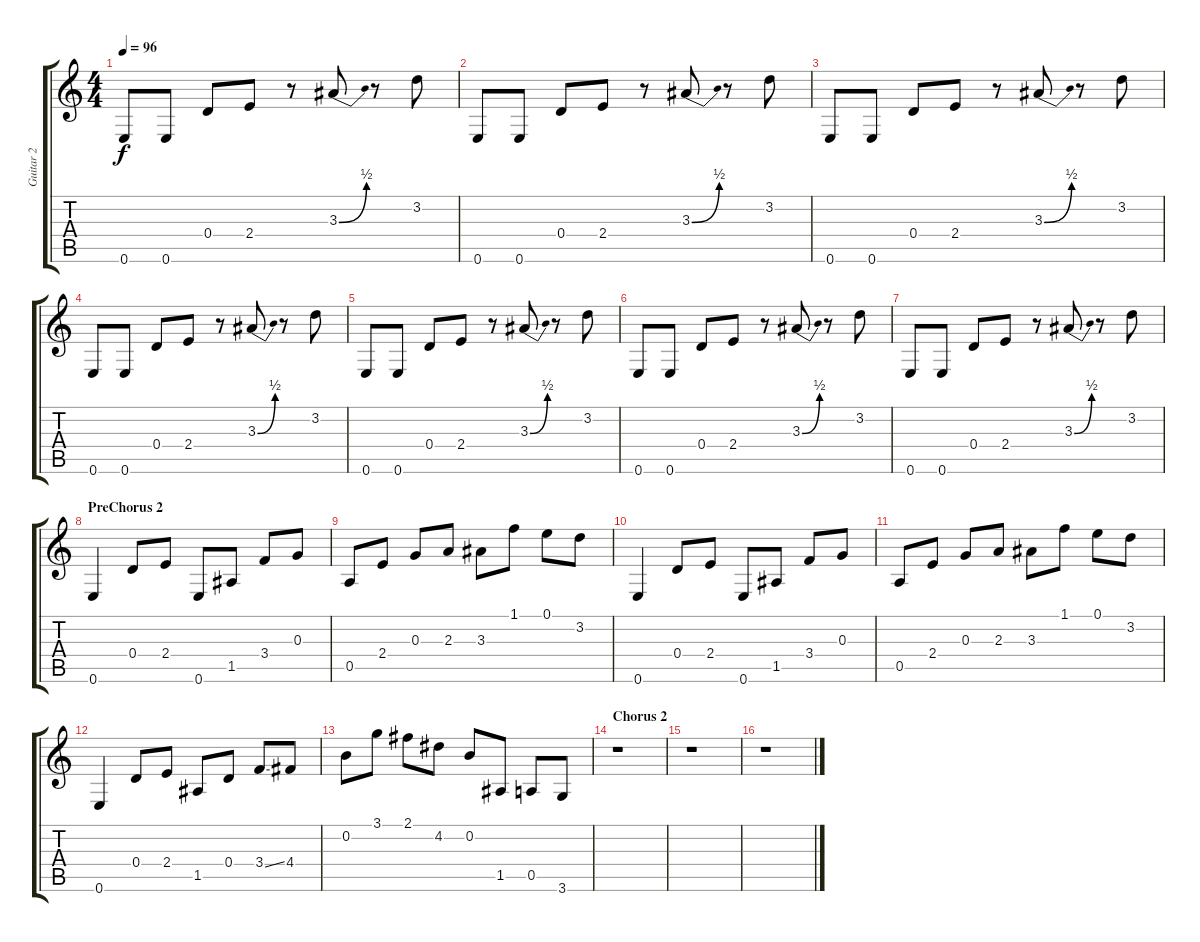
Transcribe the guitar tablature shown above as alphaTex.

\track ("Guitar 2" "Guitar 2") {instrument overdrivenguitar}
\staff {score tabs}
\tuning (E4 B3 G3 D3 A2 E2) {hide}
\ts (4 4)
\tempo 96
\clef g2
\ks c
0.6.8{dy f} 0.6.8 0.4.8 2.4.8 r.8 3.3{be (bend 0 0 60 2)}.8 r.8 3.2.8 |
0.6.8 0.6.8 0.4.8 2.4.8 r.8 3.3{be (bend 0 0 60 2)}.8 r.8 3.2.8 |
0.6.8 0.6.8 0.4.8 2.4.8 r.8 3.3{be (bend 0 0 60 2)}.8 r.8 3.2.8 |
0.6.8 0.6.8 0.4.8 2.4.8 r.8 3.3{be (bend 0 0 60 2)}.8 r.8 3.2.8 |
0.6.8 0.6.8 0.4.8 2.4.8 r.8 3.3{be (bend 0 0 60 2)}.8 r.8 3.2.8 |
0.6.8 0.6.8 0.4.8 2.4.8 r.8 3.3{be (bend 0 0 60 2)}.8 r.8 3.2.8 |
0.6.8 0.6.8 0.4.8 2.4.8 r.8 3.3{be (bend 0 0 60 2)}.8 r.8 3.2.8 |
\section ("" "PreChorus 2")
0.6.4 0.4.8 2.4.8 0.6.8 1.5.8 3.4.8 0.3.8 |
0.5.8 2.4.8 0.3.8 2.3.8 3.3.8 1.1.8 0.1.8 3.2.8 |
0.6.4 0.4.8 2.4.8 0.6.8 1.5.8 3.4.8 0.3.8 |
0.5.8 2.4.8 0.3.8 2.3.8 3.3.8 1.1.8 0.1.8 3.2.8 |
0.6.4 0.4.8 2.4.8 1.5.8 0.4.8 3.4{ss}.8 4.4.8 |
0.2.8 3.1.8 2.1.8 4.2.8 0.2.8 1.5.8 0.5.8 3.6.8 |
\section ("" "Chorus 2")
r.1 |
r.1 |
r.1
